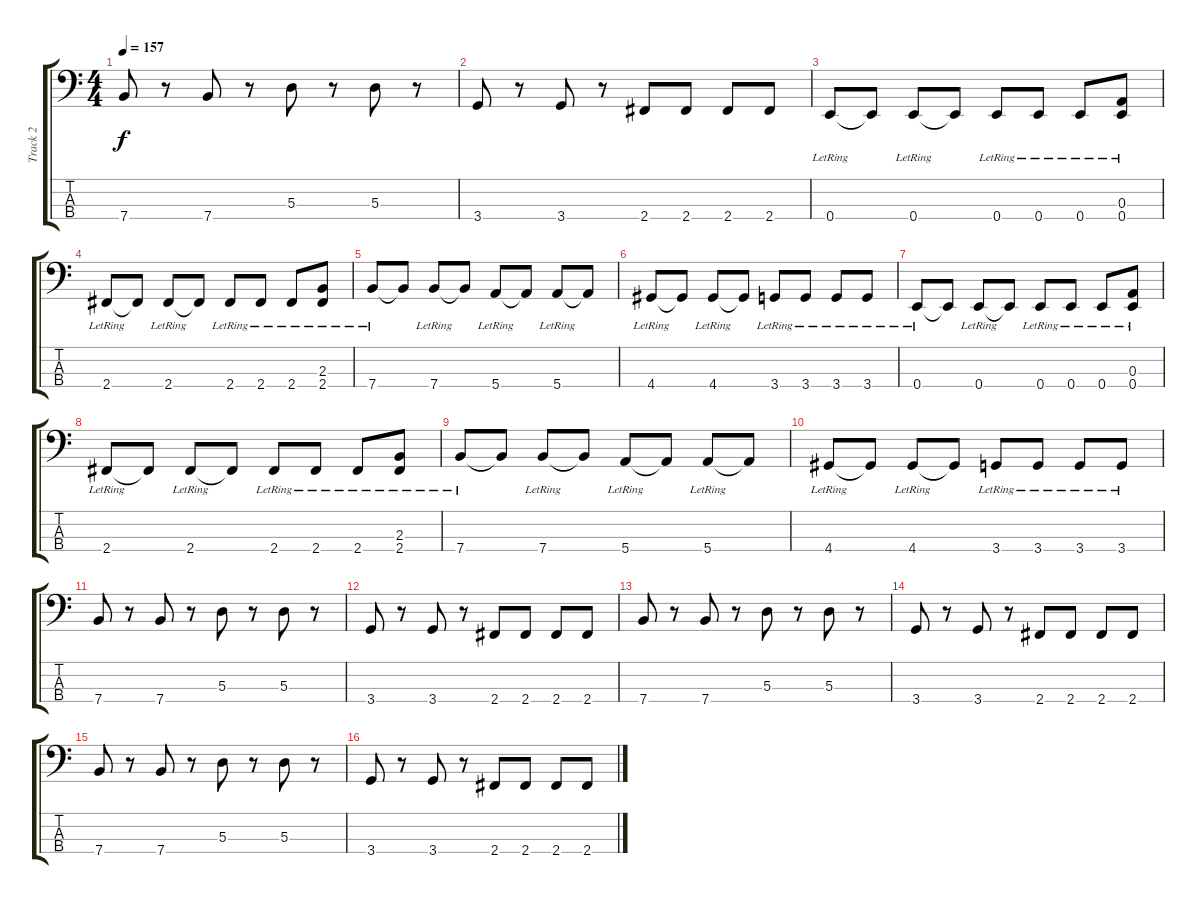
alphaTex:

\track ("Track 2" "Track 2") {instrument electricbasspick}
\staff {score tabs}
\tuning (G2 D2 A1 E1) {hide}
\ts (4 4)
\tempo 157
\clef f4
\ks c
7.4.8{dy f} r.8 7.4.8 r.8 5.3.8 r.8 5.3.8 r.8 |
3.4.8 r.8 3.4.8 r.8 2.4.8 2.4.8 2.4.8 2.4.8 |
0.4{lr}.8 0.4{t}.8 0.4{lr}.8 0.4{t}.8 0.4{lr}.8 0.4{lr}.8 0.4{lr}.8 (0.3{lr} 0.4{lr}).8 |
2.4{lr}.8 2.4{t}.8 2.4{lr}.8 2.4{t}.8 2.4{lr}.8 2.4{lr}.8 2.4{lr}.8 (2.3{lr} 2.4{lr}).8 |
7.4{lr}.8 7.4{t}.8 7.4{lr}.8 7.4{t}.8 5.4{lr}.8 5.4{t}.8 5.4{lr}.8 5.4{t}.8 |
4.4{lr}.8 4.4{t}.8 4.4{lr}.8 4.4{t}.8 3.4{lr}.8 3.4{lr}.8 3.4{lr}.8 3.4{lr}.8 |
0.4{lr}.8 0.4{t}.8 0.4{lr}.8 0.4{t}.8 0.4{lr}.8 0.4{lr}.8 0.4{lr}.8 (0.3{lr} 0.4{lr}).8 |
2.4{lr}.8 2.4{t}.8 2.4{lr}.8 2.4{t}.8 2.4{lr}.8 2.4{lr}.8 2.4{lr}.8 (2.3{lr} 2.4{lr}).8 |
7.4{lr}.8 7.4{t}.8 7.4{lr}.8 7.4{t}.8 5.4{lr}.8 5.4{t}.8 5.4{lr}.8 5.4{t}.8 |
4.4{lr}.8 4.4{t}.8 4.4{lr}.8 4.4{t}.8 3.4{lr}.8 3.4{lr}.8 3.4{lr}.8 3.4{lr}.8 |
7.4.8 r.8 7.4.8 r.8 5.3.8 r.8 5.3.8 r.8 |
3.4.8 r.8 3.4.8 r.8 2.4.8 2.4.8 2.4.8 2.4.8 |
7.4.8 r.8 7.4.8 r.8 5.3.8 r.8 5.3.8 r.8 |
3.4.8 r.8 3.4.8 r.8 2.4.8 2.4.8 2.4.8 2.4.8 |
7.4.8 r.8 7.4.8 r.8 5.3.8 r.8 5.3.8 r.8 |
3.4.8 r.8 3.4.8 r.8 2.4.8 2.4.8 2.4.8 2.4.8
